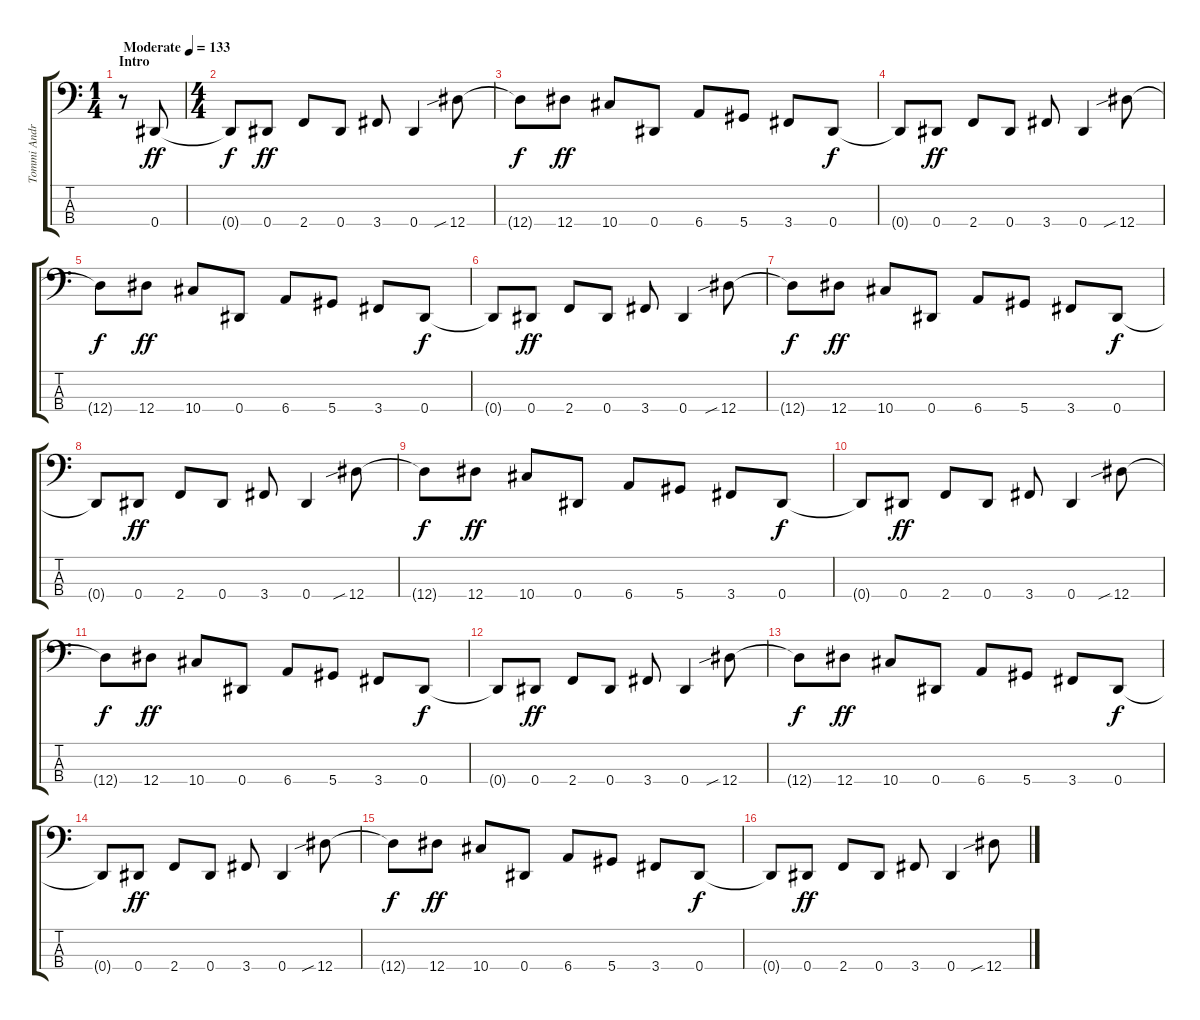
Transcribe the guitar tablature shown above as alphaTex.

\track ("Tommi Andrews (Bass)" "Tommi Andr") {instrument electricbassfinger}
\staff {score tabs}
\tuning (Gb2 Db2 Ab1 Eb1) {hide}
\ts (1 4)
\section ("" "Intro")
\tempo (133 "Moderate")
\clef f4
\ks c
r.8{dy ff instrument electricbassfinger} 0.4.8 |
\ts (4 4)
0.4{t}.8{dy f} 0.4.8{dy ff} 2.4.8 0.4.8 3.4.8 0.4.4 12.4{sib}.8 |
12.4{t}.8{dy f} 12.4.8{dy ff} 10.4.8 0.4.8 6.4.8 5.4.8 3.4.8 0.4.8{dy f} |
0.4{t}.8 0.4.8{dy ff} 2.4.8 0.4.8 3.4.8 0.4.4 12.4{sib}.8 |
12.4{t}.8{dy f} 12.4.8{dy ff} 10.4.8 0.4.8 6.4.8 5.4.8 3.4.8 0.4.8{dy f} |
0.4{t}.8 0.4.8{dy ff} 2.4.8 0.4.8 3.4.8 0.4.4 12.4{sib}.8 |
12.4{t}.8{dy f} 12.4.8{dy ff} 10.4.8 0.4.8 6.4.8 5.4.8 3.4.8 0.4.8{dy f} |
0.4{t}.8 0.4.8{dy ff} 2.4.8 0.4.8 3.4.8 0.4.4 12.4{sib}.8 |
12.4{t}.8{dy f} 12.4.8{dy ff} 10.4.8 0.4.8 6.4.8 5.4.8 3.4.8 0.4.8{dy f} |
0.4{t}.8 0.4.8{dy ff} 2.4.8 0.4.8 3.4.8 0.4.4 12.4{sib}.8 |
12.4{t}.8{dy f} 12.4.8{dy ff} 10.4.8 0.4.8 6.4.8 5.4.8 3.4.8 0.4.8{dy f} |
0.4{t}.8 0.4.8{dy ff} 2.4.8 0.4.8 3.4.8 0.4.4 12.4{sib}.8 |
12.4{t}.8{dy f} 12.4.8{dy ff} 10.4.8 0.4.8 6.4.8 5.4.8 3.4.8 0.4.8{dy f} |
0.4{t}.8 0.4.8{dy ff} 2.4.8 0.4.8 3.4.8 0.4.4 12.4{sib}.8 |
12.4{t}.8{dy f} 12.4.8{dy ff} 10.4.8 0.4.8 6.4.8 5.4.8 3.4.8 0.4.8{dy f} |
0.4{t}.8 0.4.8{dy ff} 2.4.8 0.4.8 3.4.8 0.4.4 12.4{sib}.8
